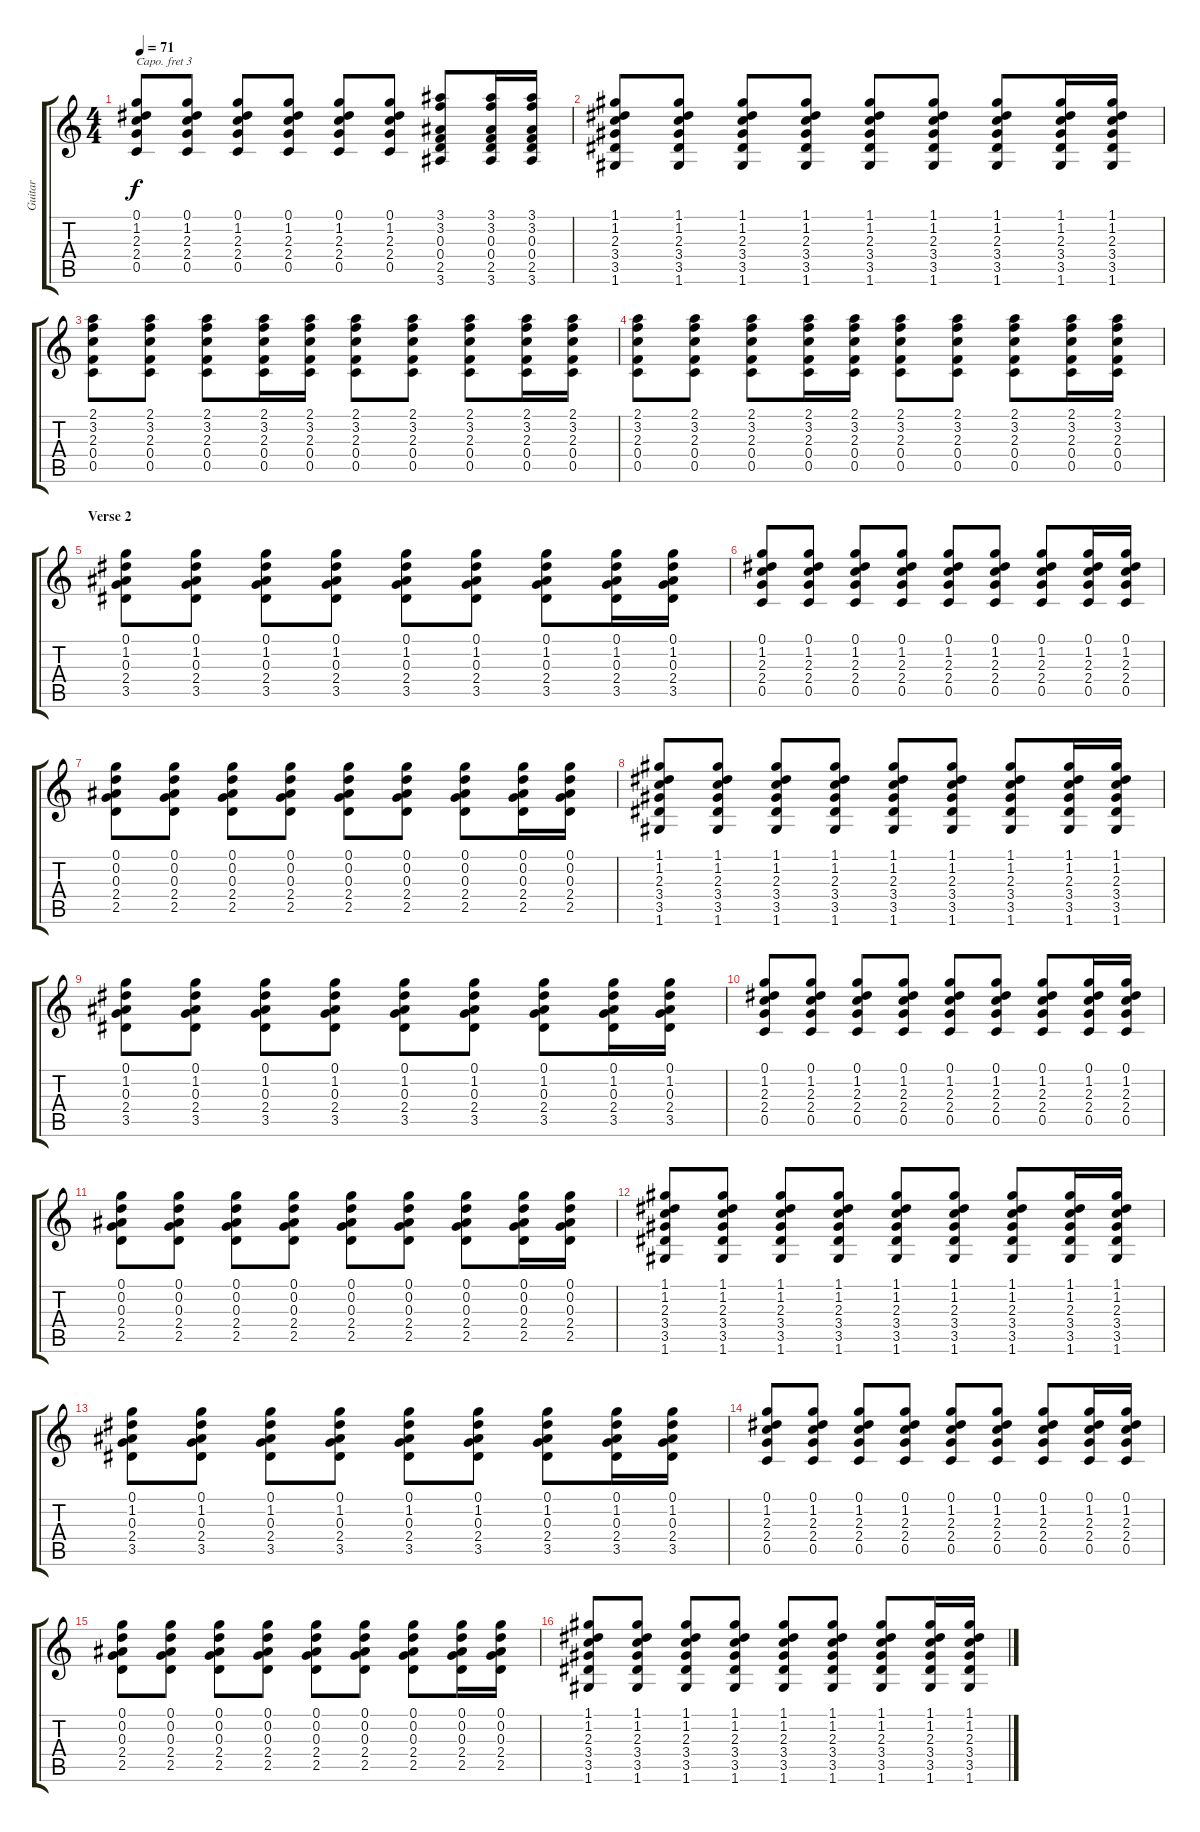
\track ("Guitar" "Guitar") {instrument acousticguitarsteel}
\staff {score tabs}
\capo 3
\tuning (E4 B3 G3 D3 A2 E2) {hide}
\ts (4 4)
\tempo 71
\clef g2
\ks c
(0.1 1.2 2.3 2.4 0.5).8{dy f} (0.1 1.2 2.3 2.4 0.5).8 (0.1 1.2 2.3 2.4 0.5).8 (0.1 1.2 2.3 2.4 0.5).8 (0.1 1.2 2.3 2.4 0.5).8 (0.1 1.2 2.3 2.4 0.5).8 (3.1 3.2 0.3 0.4 2.5 3.6).8 (3.1 3.2 0.3 0.4 2.5 3.6).16 (3.1 3.2 0.3 0.4 2.5 3.6).16 |
(1.1 1.2 2.3 3.4 3.5 1.6).8 (1.1 1.2 2.3 3.4 3.5 1.6).8 (1.1 1.2 2.3 3.4 3.5 1.6).8 (1.1 1.2 2.3 3.4 3.5 1.6).8 (1.1 1.2 2.3 3.4 3.5 1.6).8 (1.1 1.2 2.3 3.4 3.5 1.6).8 (1.1 1.2 2.3 3.4 3.5 1.6).8 (1.1 1.2 2.3 3.4 3.5 1.6).16 (1.1 1.2 2.3 3.4 3.5 1.6).16 |
(2.1 3.2 2.3 0.4 0.5).8 (2.1 3.2 2.3 0.4 0.5).8 (2.1 3.2 2.3 0.4 0.5).8 (2.1 3.2 2.3 0.4 0.5).16 (2.1 3.2 2.3 0.4 0.5).16 (2.1 3.2 2.3 0.4 0.5).8 (2.1 3.2 2.3 0.4 0.5).8 (2.1 3.2 2.3 0.4 0.5).8 (2.1 3.2 2.3 0.4 0.5).16 (2.1 3.2 2.3 0.4 0.5).16 |
(2.1 3.2 2.3 0.4 0.5).8 (2.1 3.2 2.3 0.4 0.5).8 (2.1 3.2 2.3 0.4 0.5).8 (2.1 3.2 2.3 0.4 0.5).16 (2.1 3.2 2.3 0.4 0.5).16 (2.1 3.2 2.3 0.4 0.5).8 (2.1 3.2 2.3 0.4 0.5).8 (2.1 3.2 2.3 0.4 0.5).8 (2.1 3.2 2.3 0.4 0.5).16 (2.1 3.2 2.3 0.4 0.5).16 |
\section ("" "Verse 2")
(0.1 1.2 0.3 2.4 3.5).8 (0.1 1.2 0.3 2.4 3.5).8 (0.1 1.2 0.3 2.4 3.5).8 (0.1 1.2 0.3 2.4 3.5).8 (0.1 1.2 0.3 2.4 3.5).8 (0.1 1.2 0.3 2.4 3.5).8 (0.1 1.2 0.3 2.4 3.5).8 (0.1 1.2 0.3 2.4 3.5).16 (0.1 1.2 0.3 2.4 3.5).16 |
(0.1 1.2 2.3 2.4 0.5).8 (0.1 1.2 2.3 2.4 0.5).8 (0.1 1.2 2.3 2.4 0.5).8 (0.1 1.2 2.3 2.4 0.5).8 (0.1 1.2 2.3 2.4 0.5).8 (0.1 1.2 2.3 2.4 0.5).8 (0.1 1.2 2.3 2.4 0.5).8 (0.1 1.2 2.3 2.4 0.5).16 (0.1 1.2 2.3 2.4 0.5).16 |
(0.1 0.2 0.3 2.4 2.5).8 (0.1 0.2 0.3 2.4 2.5).8 (0.1 0.2 0.3 2.4 2.5).8 (0.1 0.2 0.3 2.4 2.5).8 (0.1 0.2 0.3 2.4 2.5).8 (0.1 0.2 0.3 2.4 2.5).8 (0.1 0.2 0.3 2.4 2.5).8 (0.1 0.2 0.3 2.4 2.5).16 (0.1 0.2 0.3 2.4 2.5).16 |
(1.1 1.2 2.3 3.4 3.5 1.6).8 (1.1 1.2 2.3 3.4 3.5 1.6).8 (1.1 1.2 2.3 3.4 3.5 1.6).8 (1.1 1.2 2.3 3.4 3.5 1.6).8 (1.1 1.2 2.3 3.4 3.5 1.6).8 (1.1 1.2 2.3 3.4 3.5 1.6).8 (1.1 1.2 2.3 3.4 3.5 1.6).8 (1.1 1.2 2.3 3.4 3.5 1.6).16 (1.1 1.2 2.3 3.4 3.5 1.6).16 |
(0.1 1.2 0.3 2.4 3.5).8 (0.1 1.2 0.3 2.4 3.5).8 (0.1 1.2 0.3 2.4 3.5).8 (0.1 1.2 0.3 2.4 3.5).8 (0.1 1.2 0.3 2.4 3.5).8 (0.1 1.2 0.3 2.4 3.5).8 (0.1 1.2 0.3 2.4 3.5).8 (0.1 1.2 0.3 2.4 3.5).16 (0.1 1.2 0.3 2.4 3.5).16 |
(0.1 1.2 2.3 2.4 0.5).8 (0.1 1.2 2.3 2.4 0.5).8 (0.1 1.2 2.3 2.4 0.5).8 (0.1 1.2 2.3 2.4 0.5).8 (0.1 1.2 2.3 2.4 0.5).8 (0.1 1.2 2.3 2.4 0.5).8 (0.1 1.2 2.3 2.4 0.5).8 (0.1 1.2 2.3 2.4 0.5).16 (0.1 1.2 2.3 2.4 0.5).16 |
(0.1 0.2 0.3 2.4 2.5).8 (0.1 0.2 0.3 2.4 2.5).8 (0.1 0.2 0.3 2.4 2.5).8 (0.1 0.2 0.3 2.4 2.5).8 (0.1 0.2 0.3 2.4 2.5).8 (0.1 0.2 0.3 2.4 2.5).8 (0.1 0.2 0.3 2.4 2.5).8 (0.1 0.2 0.3 2.4 2.5).16 (0.1 0.2 0.3 2.4 2.5).16 |
(1.1 1.2 2.3 3.4 3.5 1.6).8 (1.1 1.2 2.3 3.4 3.5 1.6).8 (1.1 1.2 2.3 3.4 3.5 1.6).8 (1.1 1.2 2.3 3.4 3.5 1.6).8 (1.1 1.2 2.3 3.4 3.5 1.6).8 (1.1 1.2 2.3 3.4 3.5 1.6).8 (1.1 1.2 2.3 3.4 3.5 1.6).8 (1.1 1.2 2.3 3.4 3.5 1.6).16 (1.1 1.2 2.3 3.4 3.5 1.6).16 |
(0.1 1.2 0.3 2.4 3.5).8 (0.1 1.2 0.3 2.4 3.5).8 (0.1 1.2 0.3 2.4 3.5).8 (0.1 1.2 0.3 2.4 3.5).8 (0.1 1.2 0.3 2.4 3.5).8 (0.1 1.2 0.3 2.4 3.5).8 (0.1 1.2 0.3 2.4 3.5).8 (0.1 1.2 0.3 2.4 3.5).16 (0.1 1.2 0.3 2.4 3.5).16 |
(0.1 1.2 2.3 2.4 0.5).8 (0.1 1.2 2.3 2.4 0.5).8 (0.1 1.2 2.3 2.4 0.5).8 (0.1 1.2 2.3 2.4 0.5).8 (0.1 1.2 2.3 2.4 0.5).8 (0.1 1.2 2.3 2.4 0.5).8 (0.1 1.2 2.3 2.4 0.5).8 (0.1 1.2 2.3 2.4 0.5).16 (0.1 1.2 2.3 2.4 0.5).16 |
(0.1 0.2 0.3 2.4 2.5).8 (0.1 0.2 0.3 2.4 2.5).8 (0.1 0.2 0.3 2.4 2.5).8 (0.1 0.2 0.3 2.4 2.5).8 (0.1 0.2 0.3 2.4 2.5).8 (0.1 0.2 0.3 2.4 2.5).8 (0.1 0.2 0.3 2.4 2.5).8 (0.1 0.2 0.3 2.4 2.5).16 (0.1 0.2 0.3 2.4 2.5).16 |
(1.1 1.2 2.3 3.4 3.5 1.6).8 (1.1 1.2 2.3 3.4 3.5 1.6).8 (1.1 1.2 2.3 3.4 3.5 1.6).8 (1.1 1.2 2.3 3.4 3.5 1.6).8 (1.1 1.2 2.3 3.4 3.5 1.6).8 (1.1 1.2 2.3 3.4 3.5 1.6).8 (1.1 1.2 2.3 3.4 3.5 1.6).8 (1.1 1.2 2.3 3.4 3.5 1.6).16 (1.1 1.2 2.3 3.4 3.5 1.6).16
